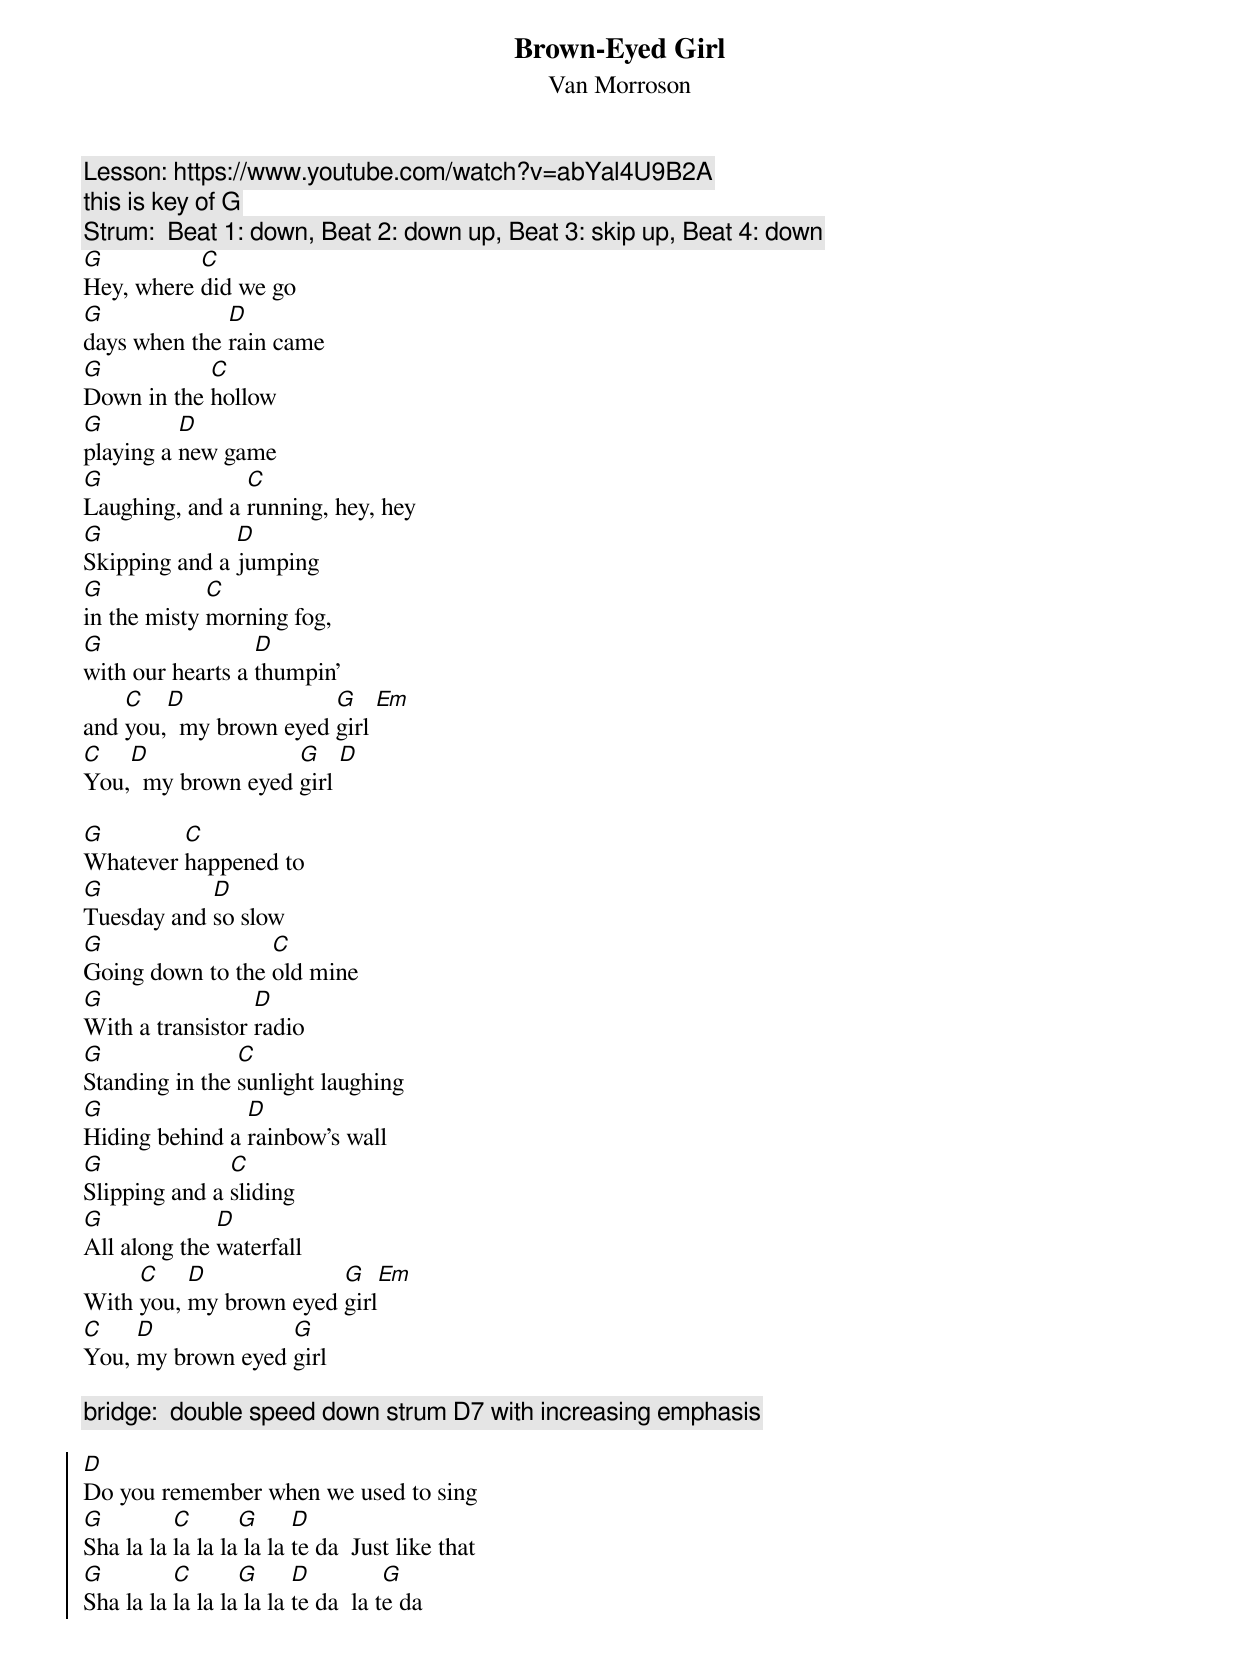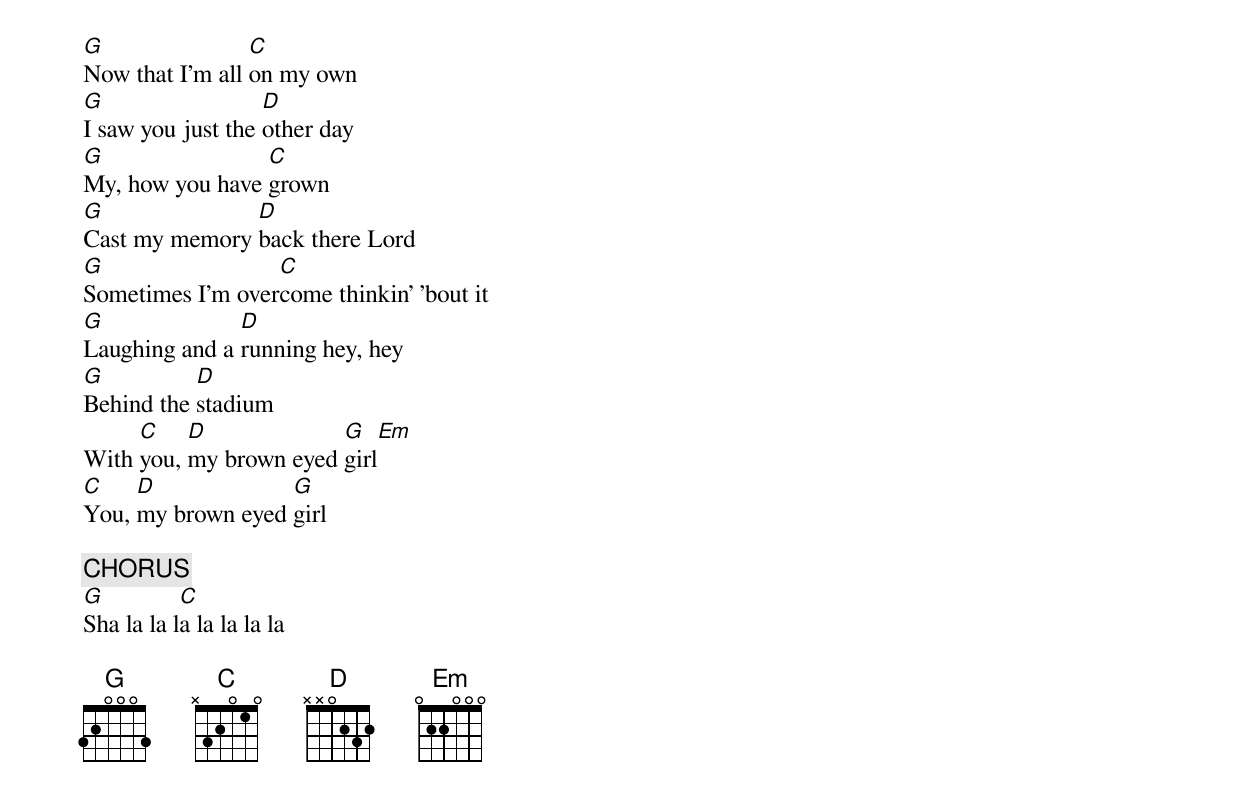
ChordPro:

{title: Brown-Eyed Girl}
{subtitle: Van Morroson}
{c: Lesson: https://www.youtube.com/watch?v=abYal4U9B2A}
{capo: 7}
{c:this is key of G}
{c: Strum:  Beat 1: down, Beat 2: down up, Beat 3: skip up, Beat 4: down}
[G]Hey, where [C]did we go
[G]days when the [D]rain came
[G]Down in the [C]hollow
[G]playing a [D]new game
[G]Laughing, and a [C]running, hey, hey
[G]Skipping and a [D]jumping
[G]in the misty [C]morning fog,
[G]with our hearts a [D]thumpin'
and [C]you,[D]  my brown eyed [G]girl [Em]
[C]You,[D]  my brown eyed [G]girl [D]

[G]Whatever [C]happened to
[G]Tuesday and [D]so slow
[G]Going down to the [C]old mine
[G]With a transistor [D]radio
[G]Standing in the [C]sunlight laughing
[G]Hiding behind a [D]rainbow's wall
[G]Slipping and a [C]sliding
[G]All along the [D]waterfall
With [C]you, [D]my brown eyed [G]girl[Em]
[C]You, [D]my brown eyed [G]girl

{c:bridge:  double speed down strum D7 with increasing emphasis}

{soc}
[D]Do you remember when we used to sing
[G]Sha la la [C]la la la[G] la la [D]te da  Just like that
[G]Sha la la [C]la la la[G] la la [D]te da  la t[G]e da
{eoc}

[G]Now that I'm all [C]on my own
[G]I saw you just the [D]other day
[G]My, how you have [C]grown
[G]Cast my memory [D]back there Lord
[G]Sometimes I'm over[C]come thinkin' 'bout it
[G]Laughing and a [D]running hey, hey
[G]Behind the [D]stadium
With [C]you, [D]my brown eyed [G]girl[Em]
[C]You, [D]my brown eyed [G]girl

{c: CHORUS}
[G]Sha la la l[C]a la la la la

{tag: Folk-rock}
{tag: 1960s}
